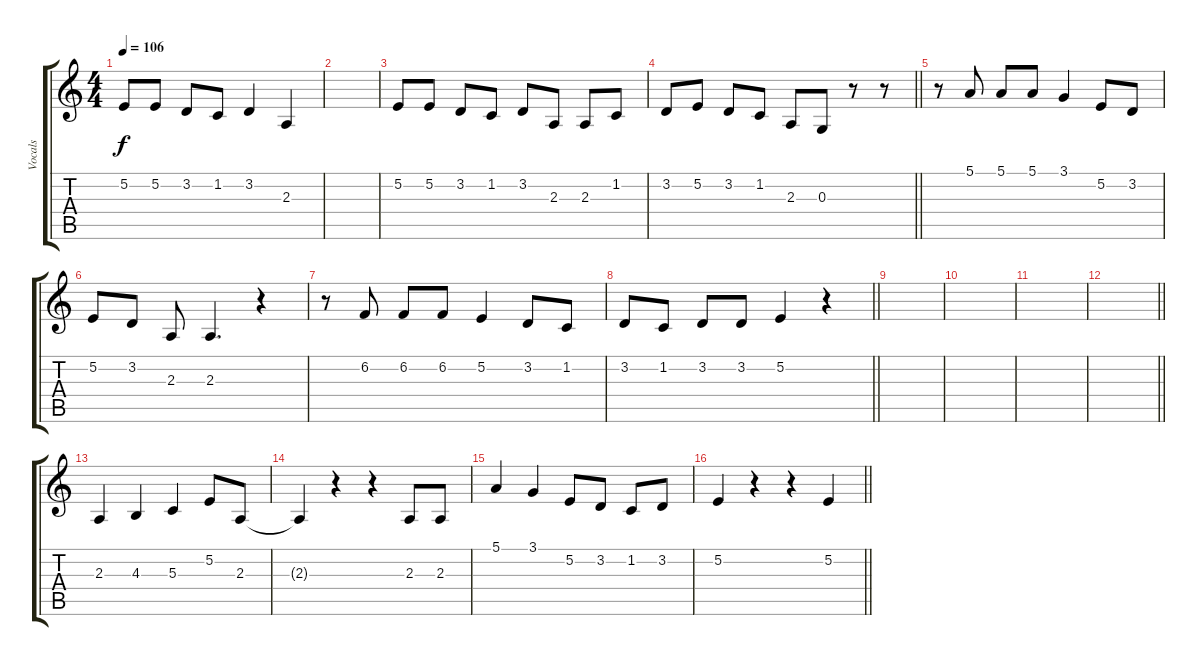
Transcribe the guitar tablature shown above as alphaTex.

\track ("Vocals" "Vocals") {instrument clarinet}
\staff {score tabs}
\tuning (E4 B3 G3 D3 A2 E2) {hide}
\ts (4 4)
\tempo 106
\clef g2
\ks c
5.2.8{dy f} 5.2.8 3.2.8 1.2.8 3.2.4 2.3.4 |
|
5.2.8 5.2.8 3.2.8 1.2.8 3.2.8 2.3.8 2.3.8 1.2.8 |
\barLineRight lightlight
3.2.8 5.2.8 3.2.8 1.2.8 2.3.8 0.3.8 r.8 r.8 |
r.8 5.1.8 5.1.8 5.1.8 3.1.4 5.2.8 3.2.8 |
5.2.8 3.2.8 2.3.8 2.3.4{d} r.4 |
r.8 6.2.8 6.2.8 6.2.8 5.2.4 3.2.8 1.2.8 |
\barLineRight lightlight
3.2.8 1.2.8 3.2.8 3.2.8 5.2.4 r.4 |
|
|
|
\barLineRight lightlight
|
2.3.4 4.3.4 5.3.4 5.2.8 2.3.8 |
2.3{t}.4 r.4 r.4 2.3.8 2.3.8 |
5.1.4 3.1.4 5.2.8 3.2.8 1.2.8 3.2.8 |
\barLineRight lightlight
5.2.4 r.4 r.4 5.2.4
